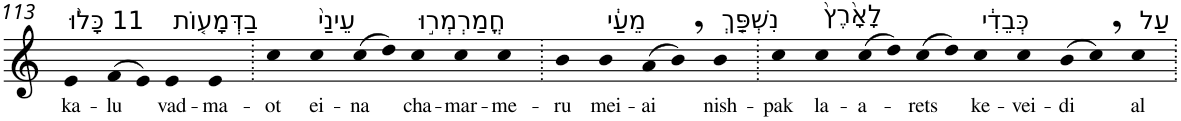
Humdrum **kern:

**kern	**text
*part1	*part1
*staff1	*staff1
*I"Piano	*
*I'Pno	*
!!LO:PB:g=z
*clefG2	*
*k[]	*
=113	=113
!LO:TX:a:t=11 כָּל֨וּ	!
!	!LO:LY:b
4e	ka-
!	!LO:LY:b
(>8f	-lu
8e)	.
!LO:TX:a:t=בַדְּמָע֤וֹת	!
!	!LO:LY:b
4e	vad-
!	!LO:LY:b
4e	-ma-
=114.	=114.
!	!LO:LY:b
4cc	-ot
!LO:TX:a:t=עֵינַי֙	!
!	!LO:LY:b
4cc	ei-
!	!LO:LY:b
(>8cc	-na
8dd)	.
!LO:TX:a:t=חֳמַרְמְר֣וּ	!
!	!LO:LY:b
4cc	cha-
!	!LO:LY:b
4cc	-mar-
!	!LO:LY:b
4cc	-me-
=115.	=115.
!	!LO:LY:b
4b	-ru
!LO:TX:a:t=מֵעַ֔י	!
!	!LO:LY:b
4b	mei-
!	!LO:LY:b
(>8a	-ai
8b,)	.
!LO:TX:a:t=נִשְׁפַּ֤ךְ	!
!	!LO:LY:b
4b	nish-
=116.	=116.
!	!LO:LY:b
4cc	-pak
!LO:TX:a:t=לָאָ֙רֶץ֙	!
!	!LO:LY:b
4cc	la-
!	!LO:LY:b
(>8cc	-a-
8dd)	.
!	!LO:LY:b
(>8cc	-rets
8dd)	.
!LO:TX:a:t=כְּבֵדִ֔י	!
!	!LO:LY:b
4cc	ke-
!	!LO:LY:b
4cc	-vei-
!	!LO:LY:b
(>8b	-di
8cc,)	.
!LO:TX:a:t=עַל	!
!	!LO:LY:b
4cc	al
=.	=.
*-	*-
